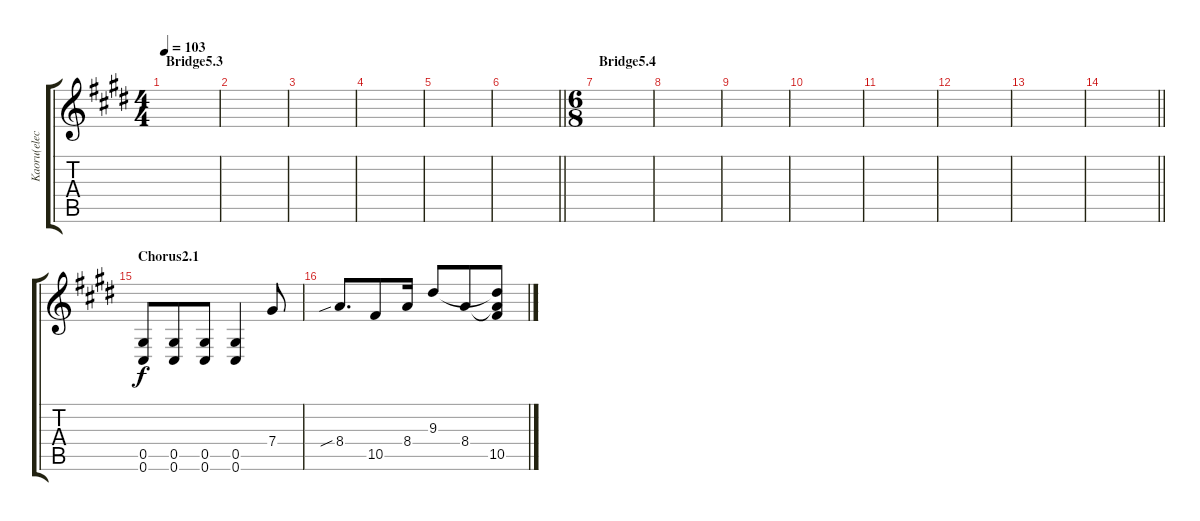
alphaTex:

\track ("Kaoru(elec)" "Kaoru(elec") {instrument distortionguitar}
\staff {score tabs}
\tuning (Eb4 Bb3 Gb3 Db3 Ab2 Db2) {hide}
\ts (4 4)
\section ("" "Bridge5.3")
\tempo 103
\clef g2
\ks c#minor
|
|
|
|
|
\barLineRight lightlight
|
\ts (6 8)
\section ("" "Bridge5.4")
|
|
|
|
|
|
|
\barLineRight lightlight
|
\section ("" "Chorus2.1")
(0.5 0.6).8{instrument distortionguitar} (0.5 0.6).8 (0.5 0.6).8 (0.5 0.6).4 7.4.8 |
8.4{sib}.8{d} 10.5.8 8.4.16 9.3.8 8.4.8 (9.3{t} 8.4{t} 10.5).8
